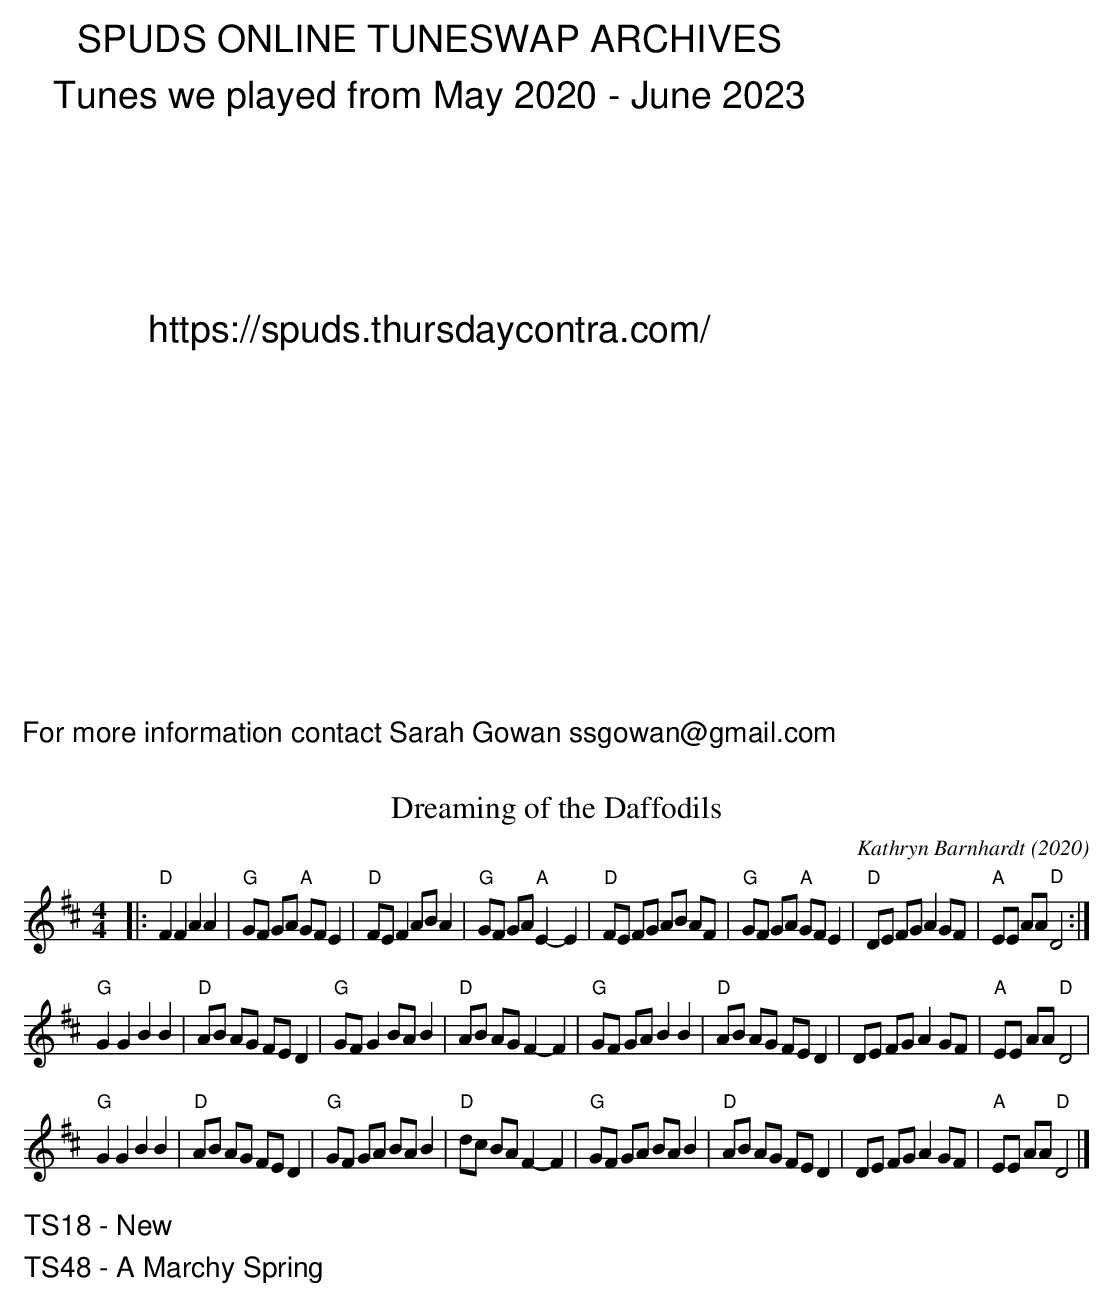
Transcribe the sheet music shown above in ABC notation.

X:1
T: Dreaming of the Daffodils
C: Kathryn Barnhardt (2020)
M: 4/4
L: 1/4
K:D
|:"D"FFAA|"G"G/F/ G/A/"A" G/F/E|"D"F/E/FA/B/A|"G"G/F/ G/A/ "A"E-E|\
"D"F/E/ F/G/ A/B/ A/F/|"G"G/F/ G/A/ "A"G/F/E|"D"D/E/ F/G/ A G/F/|"A"E/E/ A/A/ "D"D2:|
"G"GGBB|"D"A/B/ A/G/ F/E/D|"G"G/F/ G B/A/ B|"D"A/B/ A/G/F-F|\
"G"G/F/ G/A/BB|"D"A/B/ A/G/ F/E/ D|D/E/ F/G/A G/F/|"A"E/E/ A/A/ "D"D2|
"G"GGBB|"D"A/B/ A/G/ F/E/D|"G"G/F/ G/A/ B/A/B|"D"d/c/ B/A/ F-F|\
"G"G/F/ G/A/ B/A/B|"D"A/B/ A/G/ F/E/ D|D/E/ F/G/A G/F/|"A"E/E/ A/A/ "D"D2|]
